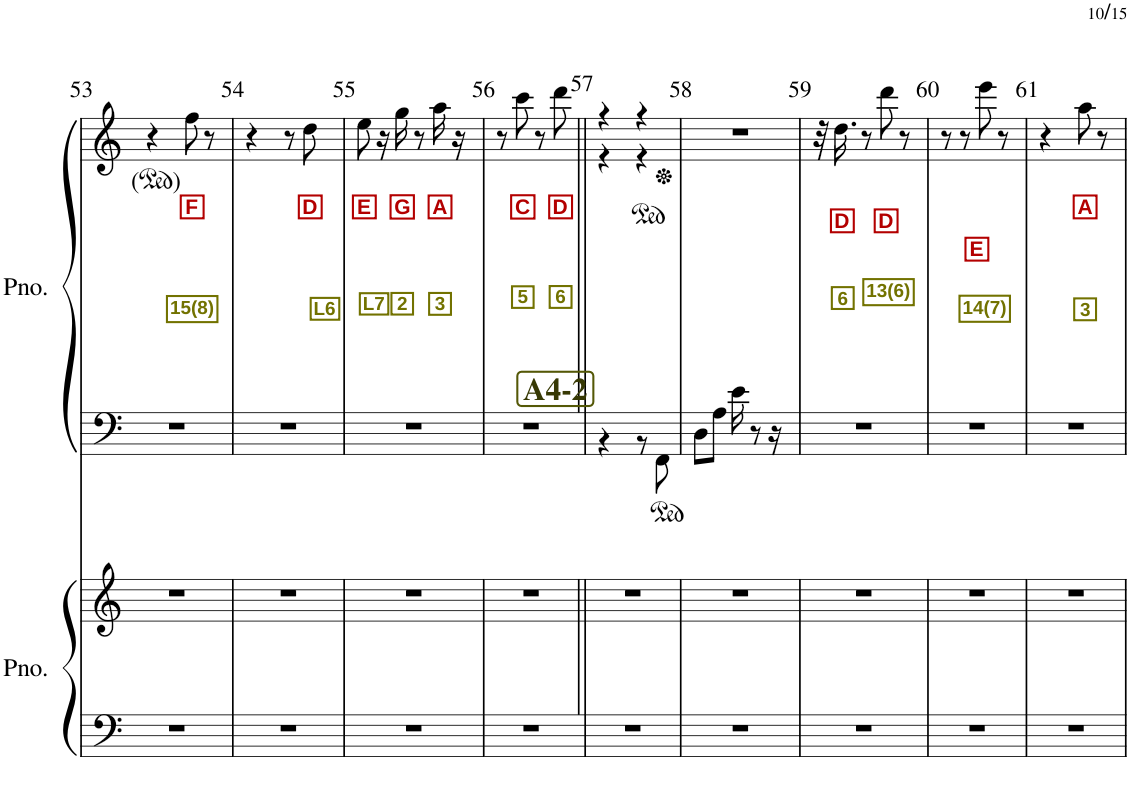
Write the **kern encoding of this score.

**kern	**kern	**kern	**kern	**text	**text	**text
*part2	*part2	*part1	*part1	*part1	*part1	*part1
*staff4	*staff3	*staff2	*staff1	*staff1	*staff1	*staff1
*I"ピアノ	*	*I"ピアノ	*	*	*	*
!!LO:PB:g=z
*clefF4	*clefG2	*clefF4	*clefG2	*	*	*
*k[]	*k[]	*k[]	*k[]	*	*	*
*M2/4	*M2/4	*M2/4	*M2/4	*	*	*
=53	=53	=53	=53	=53	=53	=53
2r	2r	2r	4r	.	.	.
!	!	!	!	!	!LO:LY:b:color=#B30000	!LO:LY:b:color=#727200
.	.	.	8ff\	.	F	15(8)
.	.	.	8r	.	.	.
=54	=54	=54	=54	=54	=54	=54
2r	2r	2r	4r	.	.	.
.	.	.	8r	.	.	.
!	!	!	!	!	!LO:LY:b:color=#B30000	!LO:LY:b:color=#727200
.	.	.	8dd\	.	D	L6
=55	=55	=55	=55	=55	=55	=55
!	!	!	!	!	!LO:LY:b:color=#B30000	!LO:LY:b:color=#727200
2r	2r	2r	8ee\	.	E	L7
.	.	.	16r	.	.	.
!	!	!	!	!	!LO:LY:b:color=#B30000	!LO:LY:b:color=#727200
.	.	.	16gg\	.	G	2
.	.	.	8r	.	.	.
!	!	!	!	!	!LO:LY:b:color=#B30000	!LO:LY:b:color=#727200
.	.	.	16aa\	.	A	3
.	.	.	16r	.	.	.
=56	=56	=56	=56	=56	=56	=56
2r	2r	2r	8r	.	.	.
!	!	!	!	!	!LO:LY:b:color=#B30000	!LO:LY:b:color=#727200
.	.	.	8ccc\	.	C	5
.	.	.	8r	.	.	.
!	!	!	!	!	!LO:LY:b:color=#B30000	!LO:LY:b:color=#727200
.	.	.	8ddd\	.	D	6
!!LO:REH:place=s1:b:B:cj:color=#373904:fs=15:t=A4-2
=57||	=57||	=57||	=57||	=57||	=57||	=57||
*	*	*^	*^	*	*	*
2r	2r	4ryy	4r	4r	4r	.	.	.
.	.	8ryy	8r	4r	4r	.	.	.
.	.	8ryy	8FF\	.	.	.	.	.
*	*	*v	*v	*	*	*	*	*
*	*	*	*v	*v	*	*	*
=58	=58	=58	=58	=58	=58	=58
2r	2r	8D\L	2r	.	.	.
.	.	8A\J	.	.	.	.
.	.	16e\	.	.	.	.
.	.	8r	.	.	.	.
.	.	16r	.	.	.	.
=59	=59	=59	=59	=59	=59	=59
2r	2r	2r	32r	.	.	.
!	!	!	!	!	!LO:LY:b:color=#B30000	!LO:LY:b:color=#727200
.	.	.	16.dd\	.	D	6
.	.	.	8r	.	.	.
!	!	!	!	!	!LO:LY:b:color=#B30000	!LO:LY:b:color=#727200
.	.	.	8ddd\	.	D	13(6)
.	.	.	8r	.	.	.
=60	=60	=60	=60	=60	=60	=60
2r	2r	2r	8r	.	.	.
.	.	.	8r	.	.	.
!	!	!	!	!	!LO:LY:b:color=#B30000	!LO:LY:b:color=#727200
.	.	.	8eee\	.	E	14(7)
.	.	.	8r	.	.	.
=61	=61	=61	=61	=61	=61	=61
2r	2r	2r	4r	.	.	.
!	!	!	!	!	!LO:LY:b:color=#B30000	!LO:LY:b:color=#727200
.	.	.	8aa\	.	A	3
.	.	.	8r	.	.	.
=	=	=	=	=	=	=
*-	*-	*-	*-	*-	*-	*-
